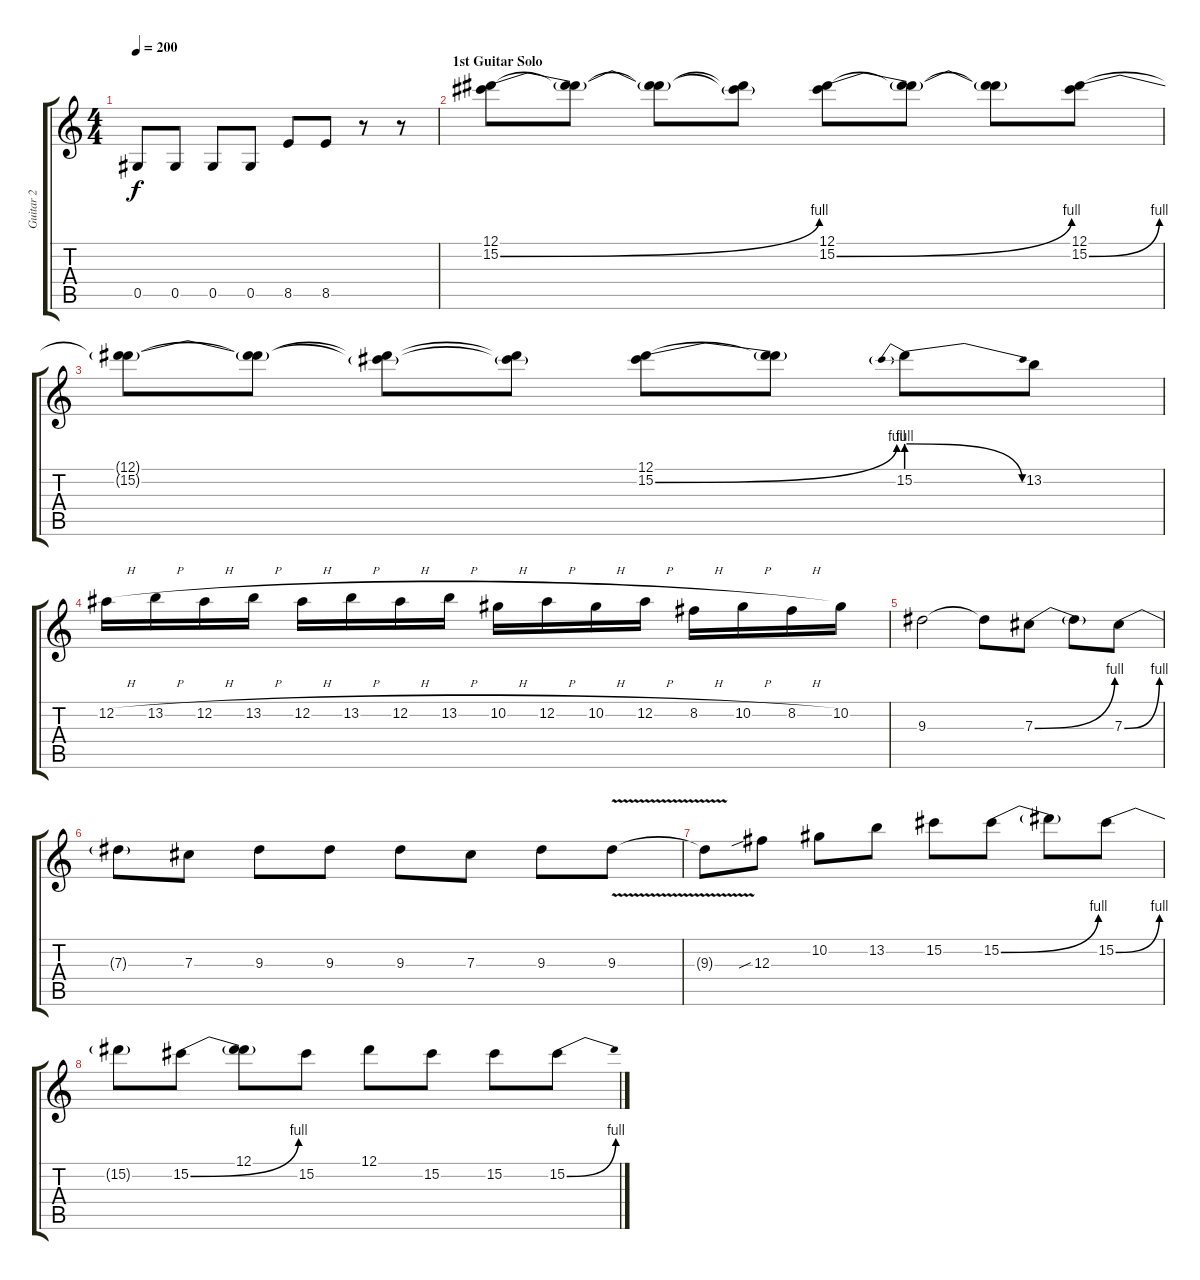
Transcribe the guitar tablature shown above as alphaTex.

\track ("Guitar 2" "Guitar 2") {instrument distortionguitar}
\staff {score tabs}
\tuning (Eb4 Bb3 Gb3 Db3 Ab2 Eb2) {hide}
\ts (4 4)
\tempo 200
\clef g2
\ks c
0.5.8{dy f} 0.5.8 0.5.8 0.5.8 8.5.8 8.5.8 r.8 r.8 |
\section ("" "1st Guitar Solo")
(12.1 15.2{be (bend 0 0 60 4)}).8 (12.1{t} 15.2{t}).8 (12.1{t} 15.2{t}).8 (12.1{t} 15.2{t}).8 (12.1 15.2{be (bend 0 0 60 4)}).8 (12.1{t} 15.2{t}).8 (12.1{t} 15.2{t}).8 (12.1 15.2{be (bend 0 0 60 4)}).8 |
(12.1{t} 15.2{t}).8 (12.1{t} 15.2{t}).8 (12.1{t} 15.2{t}).8 (12.1{t} 15.2{t}).8 (12.1 15.2{be (bend 0 0 60 4)}).8 (12.1{t} 15.2{t}).8 15.2{be (prebendrelease 0 4 60 0)}.8 13.2.8 |
12.2{h}.16 13.2{h}.16 12.2{h}.16 13.2{h}.16 12.2{h}.16 13.2{h}.16 12.2{h}.16 13.2{h}.16 10.2{h}.16 12.2{h}.16 10.2{h}.16 12.2{h}.16 8.2{h}.16 10.2{h}.16 8.2{h}.16 10.2.16 |
9.3.2 9.3{t}.8 7.3{be (bend 0 0 60 4)}.8 7.3{t}.8 7.3{be (bend 0 0 60 4)}.8 |
7.3{t}.8 7.3.8 9.3.8 9.3.8 9.3.8 7.3.8 9.3.8 9.3{v}.8 |
9.3{t}.8 12.3{sib}.8 10.2.8 13.2.8 15.2.8 15.2{be (bend 0 0 60 4)}.8 15.2{t}.8 15.2{be (bend 0 0 60 4)}.8 |
15.2{t}.8 15.2{be (bend 0 0 60 4)}.8 (12.1 15.2{t}).8 15.2.8 12.1.8 15.2.8 15.2.8 15.2{be (bend 0 0 60 4)}.8
